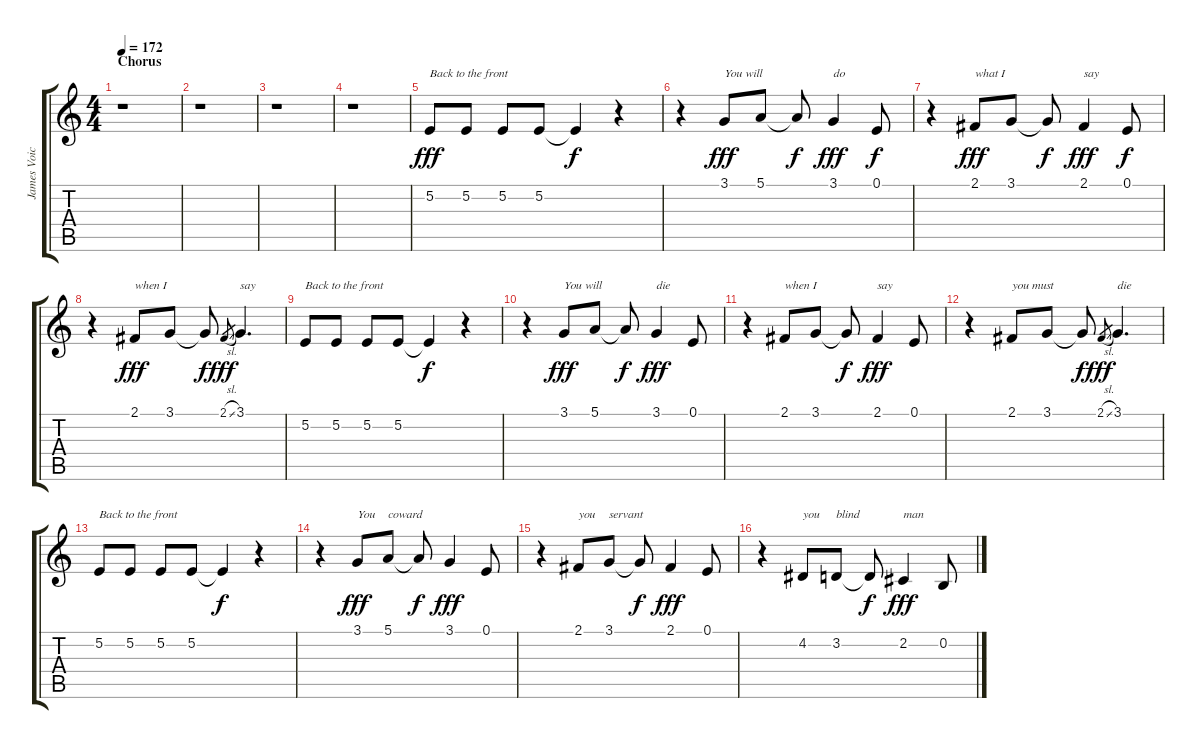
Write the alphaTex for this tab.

\track ("James Voice" "James Voic") {instrument lead6voice}
\staff {score tabs}
\tuning (E4 B3 G3 D3 A2 E2) {hide}
\ts (4 4)
\section ("" "Chorus")
\tempo 172
\clef g2
\ks c
r.1{dy fff} |
r.1 |
r.1 |
r.1 |
5.2.8{txt "Back to the front"} 5.2.8 5.2.8 5.2.8 5.2{t}.4{dy f} r.4 |
r.4 3.1.8{txt "You will" dy fff} 5.1.8 5.1{t}.8{dy f} 3.1.4{txt "do" dy fff} 0.1.8{dy f} |
r.4 2.1.8{txt "what I" dy fff} 3.1.8 3.1{t}.8{dy f} 2.1.4{txt "say" dy fff} 0.1.8{dy f} |
r.4 2.1.8{txt "when I" dy fff} 3.1.8 3.1{t}.8{dy f} 2.1{sl}.8{gr dy fff} 3.1.4{d txt "say"} |
5.2.8{txt "Back to the front"} 5.2.8 5.2.8 5.2.8 5.2{t}.4{dy f} r.4 |
r.4 3.1.8{txt "You will" dy fff} 5.1.8 5.1{t}.8{dy f} 3.1.4{txt "die" dy fff} 0.1.8 |
r.4 2.1.8{txt "when I"} 3.1.8 3.1{t}.8{dy f} 2.1.4{txt "say" dy fff} 0.1.8 |
r.4 2.1.8{txt "you must"} 3.1.8 3.1{t}.8{dy f} 2.1{sl}.8{gr dy fff} 3.1.4{d txt "die"} |
5.2.8{txt "Back to the front"} 5.2.8 5.2.8 5.2.8 5.2{t}.4{dy f} r.4 |
r.4 3.1.8{txt "You" dy fff} 5.1.8{txt "coward"} 5.1{t}.8{dy f} 3.1.4{dy fff} 0.1.8 |
r.4 2.1.8{txt "you"} 3.1.8{txt "servant"} 3.1{t}.8{dy f} 2.1.4{dy fff} 0.1.8 |
r.4 4.2.8{txt "you"} 3.2.8{txt "blind"} 3.2{t}.8{dy f} 2.2.4{txt "man" dy fff} 0.2.8
